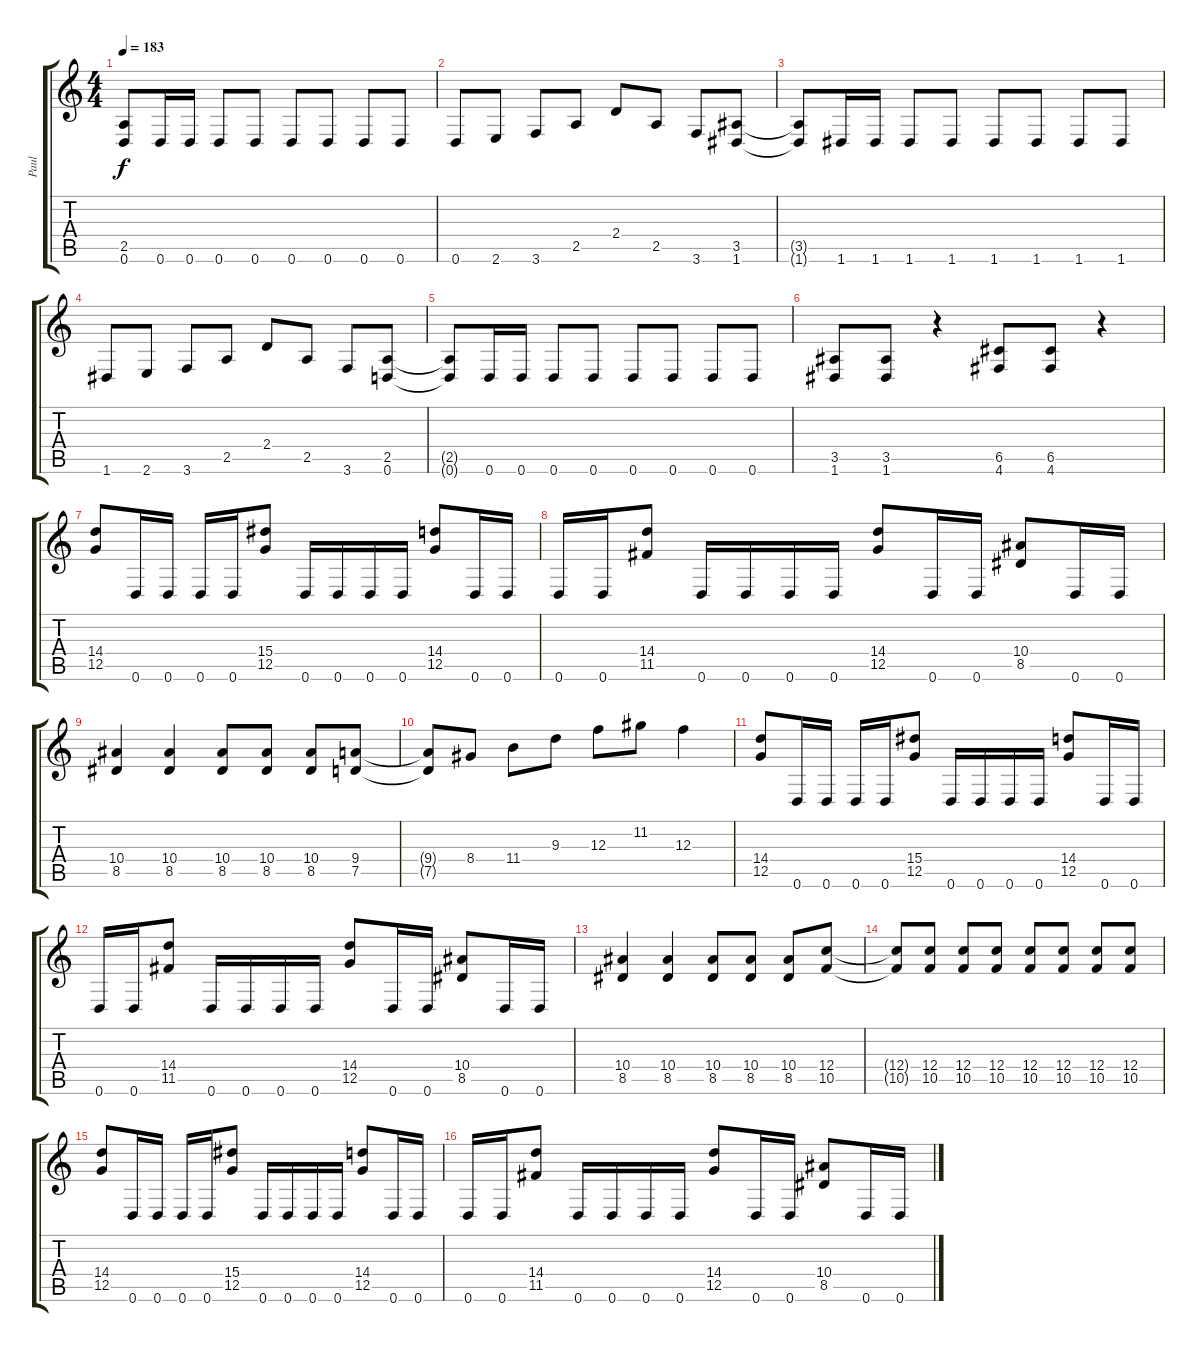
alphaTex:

\track ("Paul" "Paul") {instrument distortionguitar}
\staff {score tabs}
\tuning (D4 A3 F3 C3 G2 D2) {hide}
\ts (4 4)
\tempo 183
\clef g2
\ks c
(2.5{t} 0.6{t}).8{dy f} 0.6.16 0.6.16 0.6.8 0.6.8 0.6.8 0.6.8 0.6.8 0.6.8 |
0.6.8 2.6.8 3.6.8 2.5.8 2.4.8 2.5.8 3.6.8 (3.5 1.6).8 |
(3.5{t} 1.6{t}).8 1.6.16 1.6.16 1.6.8 1.6.8 1.6.8 1.6.8 1.6.8 1.6.8 |
1.6.8 2.6.8 3.6.8 2.5.8 2.4.8 2.5.8 3.6.8 (2.5 0.6).8 |
(2.5{t} 0.6{t}).8 0.6.16 0.6.16 0.6.8 0.6.8 0.6.8 0.6.8 0.6.8 0.6.8 |
(3.5 1.6).8 (3.5 1.6).8 r.4 (6.5 4.6).8 (6.5 4.6).8 r.4 |
(14.4 12.5).8 0.6.16 0.6.16 0.6.16 0.6.16 (15.4 12.5).8 0.6.16 0.6.16 0.6.16 0.6.16 (14.4 12.5).8 0.6.16 0.6.16 |
0.6.16 0.6.16 (14.4 11.5).8 0.6.16 0.6.16 0.6.16 0.6.16 (14.4 12.5).8 0.6.16 0.6.16 (10.4 8.5).8 0.6.16 0.6.16 |
(10.4 8.5).4 (10.4 8.5).4 (10.4 8.5).8 (10.4 8.5).8 (10.4 8.5).8 (9.4 7.5).8 |
(9.4{t} 7.5{t}).8 8.4.8 11.4.8 9.3.8 12.3.8 11.2.8 12.3.4 |
(14.4 12.5).8 0.6.16 0.6.16 0.6.16 0.6.16 (15.4 12.5).8 0.6.16 0.6.16 0.6.16 0.6.16 (14.4 12.5).8 0.6.16 0.6.16 |
0.6.16 0.6.16 (14.4 11.5).8 0.6.16 0.6.16 0.6.16 0.6.16 (14.4 12.5).8 0.6.16 0.6.16 (10.4 8.5).8 0.6.16 0.6.16 |
(10.4 8.5).4 (10.4 8.5).4 (10.4 8.5).8 (10.4 8.5).8 (10.4 8.5).8 (12.4 10.5).8 |
(12.4{t} 10.5{t}).8 (12.4 10.5).8 (12.4 10.5).8 (12.4 10.5).8 (12.4 10.5).8 (12.4 10.5).8 (12.4 10.5).8 (12.4 10.5).8 |
(14.4 12.5).8 0.6.16 0.6.16 0.6.16 0.6.16 (15.4 12.5).8 0.6.16 0.6.16 0.6.16 0.6.16 (14.4 12.5).8 0.6.16 0.6.16 |
0.6.16 0.6.16 (14.4 11.5).8 0.6.16 0.6.16 0.6.16 0.6.16 (14.4 12.5).8 0.6.16 0.6.16 (10.4 8.5).8 0.6.16 0.6.16
